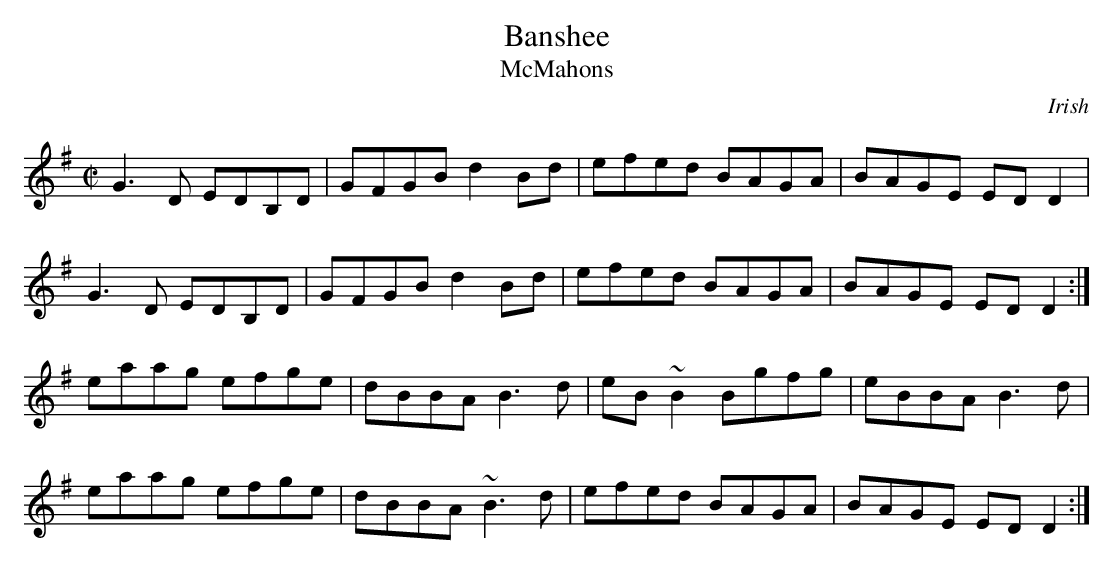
X:1
T:Banshee
T:McMahons
M:C|
K:G
G3D EDB,D | GFGB d2Bd | efed BAGA | BAGE EDD2 |
G3D EDB,D | GFGB d2Bd | efed BAGA | BAGE EDD2 :|
eaag efge | dBBA B3d | eB~B2 Bgfg | eBBA B3d |
eaag efge | dBBA ~B3d | efed BAGA | BAGE EDD2 :|
